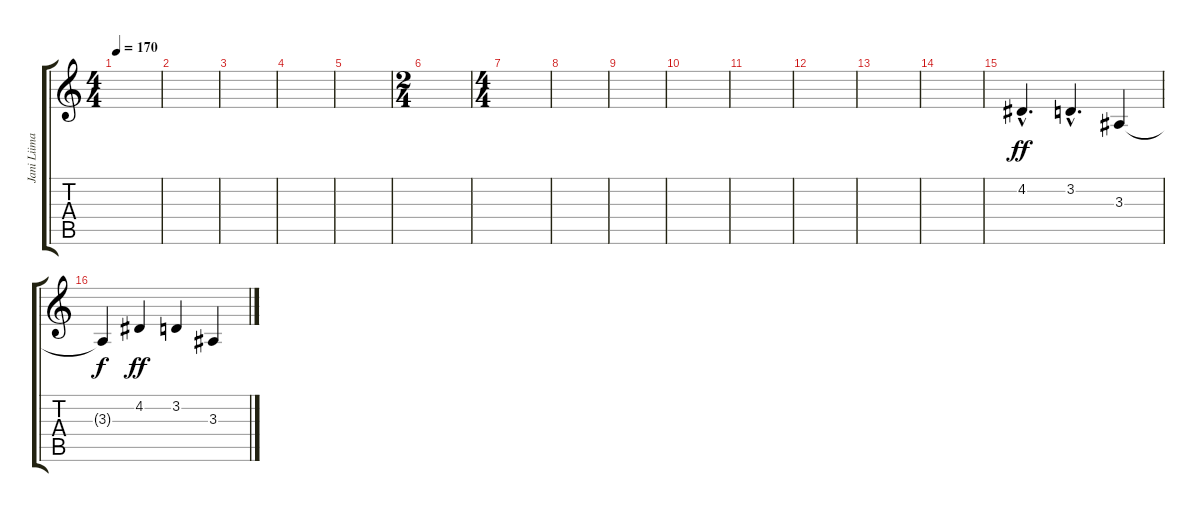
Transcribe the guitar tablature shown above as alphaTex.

\track ("Jani Liimatainen vocal" "Jani Liima") {instrument sopranosax}
\staff {score tabs}
\tuning (E4 B3 G3 D3 A2 E2) {hide}
\ts (4 4)
\tempo 170
\clef g2
\ks c
|
|
|
|
|
\ts (2 4)
|
\ts (4 4)
|
|
|
|
|
|
|
|
4.2{hac}.4{d dy ff} 3.2{hac}.4{d} 3.3.4 |
3.3{t}.4{dy f} 4.2.4{dy ff} 3.2.4 3.3.4
